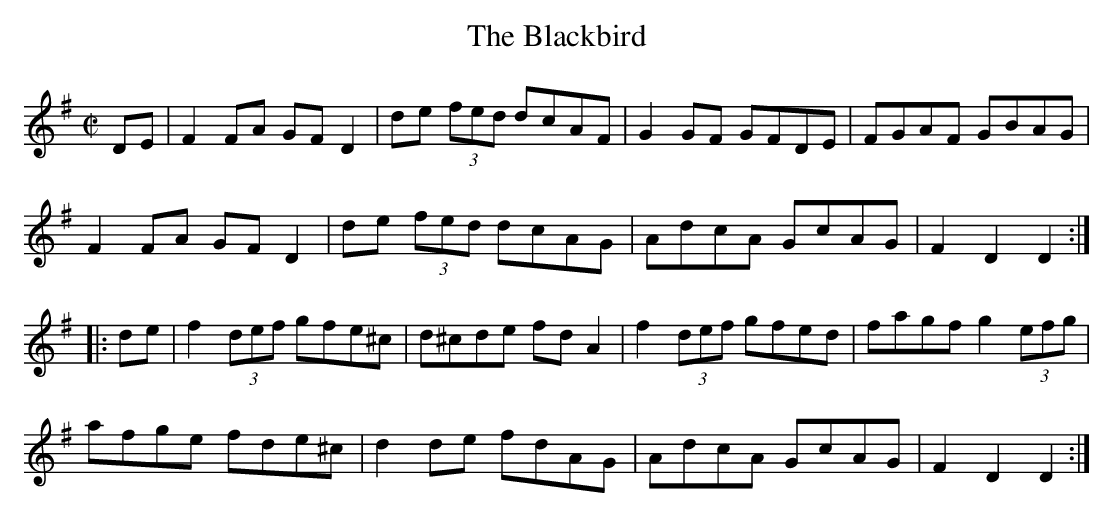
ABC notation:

X:1
T:Blackbird, The
M:C|
K:Dmix
DE|F2FA GFD2|de (3fed dcAF|G2GF GFDE|FGAF GBAG|
F2FA GFD2|de (3fed dcAG|AdcA GcAG|F2D2 D2:|
|:de|f2 (3def gfe^c|d^cde fdA2|f2 (3def gfed|fagf g2 (3efg|
afge fde^c|d2de fdAG|AdcA GcAG|F2D2 D2:|
